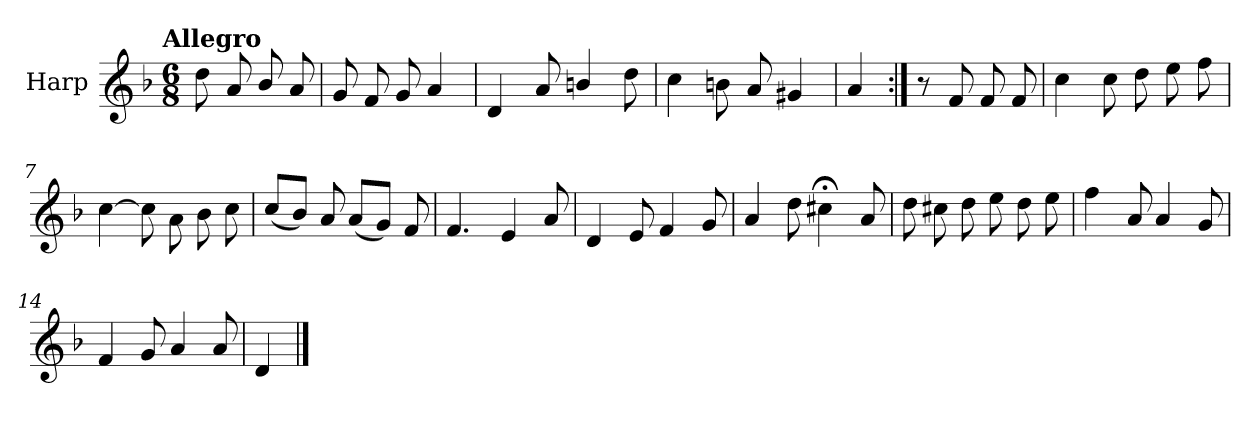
**kern
*part1
*staff1
*I"Harp
*I'Hrp.
*clefG2
*k[b-]
!!LO:TX:omd:t=Allegro
*M6/8
*MM144
=
8dd\
8a/
8b-/
8a/
=1
8g/
8f/
8g/
4a/
=2
4d/
8a/
4bn/
8dd\
=3
4cc\
8bn\
8a/
4g#X/
=4
4a/
=5:|!
8r
8f/
8f/
8f/
=6
4cc\
8cc\
8dd\
8ee\
8ff\
!!LO:LB:g=z
=7
[4cc\
8cc\]
8a\
8b-\
8cc\
=8
(<8cc/L
8b-/J)
8a/
(<8a/L
8g/J)
8f/
=9
4.f/
4e/
8a/
=10
4d/
8e/
4f/
8g/
=11
4a/
8dd\
4cc#X;<\
8a/
=12
8dd\
8cc#X\
8dd\
8ee\
8dd\
8ee\
=13
4ff\
8a/
4a/
8g/
!!LO:LB:g=z
=14
4f/
8g/
4a/
8a/
=15
4d/
==
*-
